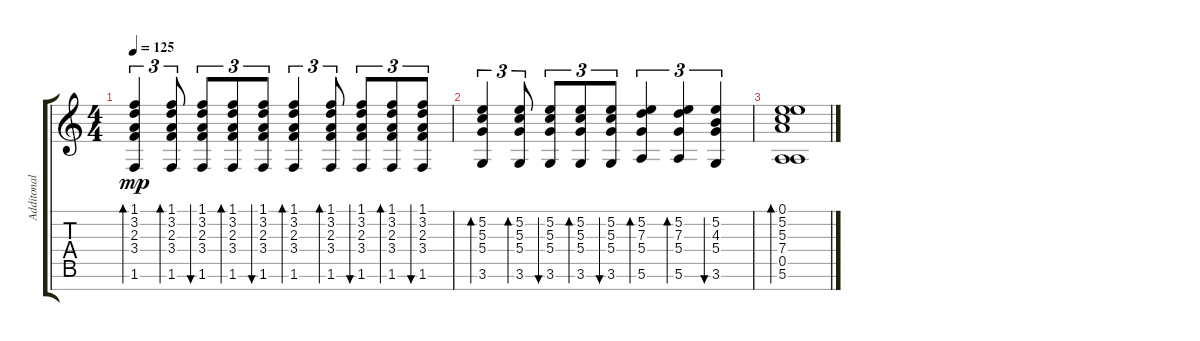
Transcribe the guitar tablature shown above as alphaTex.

\track ("Additonal" "Additonal") {instrument electricguitarclean}
\staff {score tabs}
\tuning (E4 B3 G3 D3 A2 E2 B1) {hide}
\ts (4 4)
\tempo 125
\clef g2
\ks c
(1.1 3.2 2.3 3.4 1.6).4{tu (3 2) bd 60 dy mp} (1.1 3.2 2.3 3.4 1.6).8{tu (3 2) bd 60} (1.1 3.2 2.3 3.4 1.6).8{tu (3 2) bu 60} (1.1 3.2 2.3 3.4 1.6).8{tu (3 2) bd 60} (1.1 3.2 2.3 3.4 1.6).8{tu (3 2) bu 60} (1.1 3.2 2.3 3.4 1.6).4{tu (3 2) bd 60} (1.1 3.2 2.3 3.4 1.6).8{tu (3 2) bd 60} (1.1 3.2 2.3 3.4 1.6).8{tu (3 2) bu 60} (1.1 3.2 2.3 3.4 1.6).8{tu (3 2) bd 60} (1.1 3.2 2.3 3.4 1.6).8{tu (3 2) bu 60} |
(5.2 5.3 5.4 3.6).4{tu (3 2) bd 60} (5.2 5.3 5.4 3.6).8{tu (3 2) bd 60} (5.2 5.3 5.4 3.6).8{tu (3 2) bu 60} (5.2 5.3 5.4 3.6).8{tu (3 2) bd 60} (5.2 5.3 5.4 3.6).8{tu (3 2) bu 60} (5.2 7.3 5.4 5.6).4{tu (3 2) bd 60} (5.2 7.3 5.4 5.6).4{tu (3 2) bd 60} (5.2 4.3 5.4 3.6).4{tu (3 2) bu 60} |
(0.1 5.2 5.3 7.4 0.5 5.6).1{bd 60}
